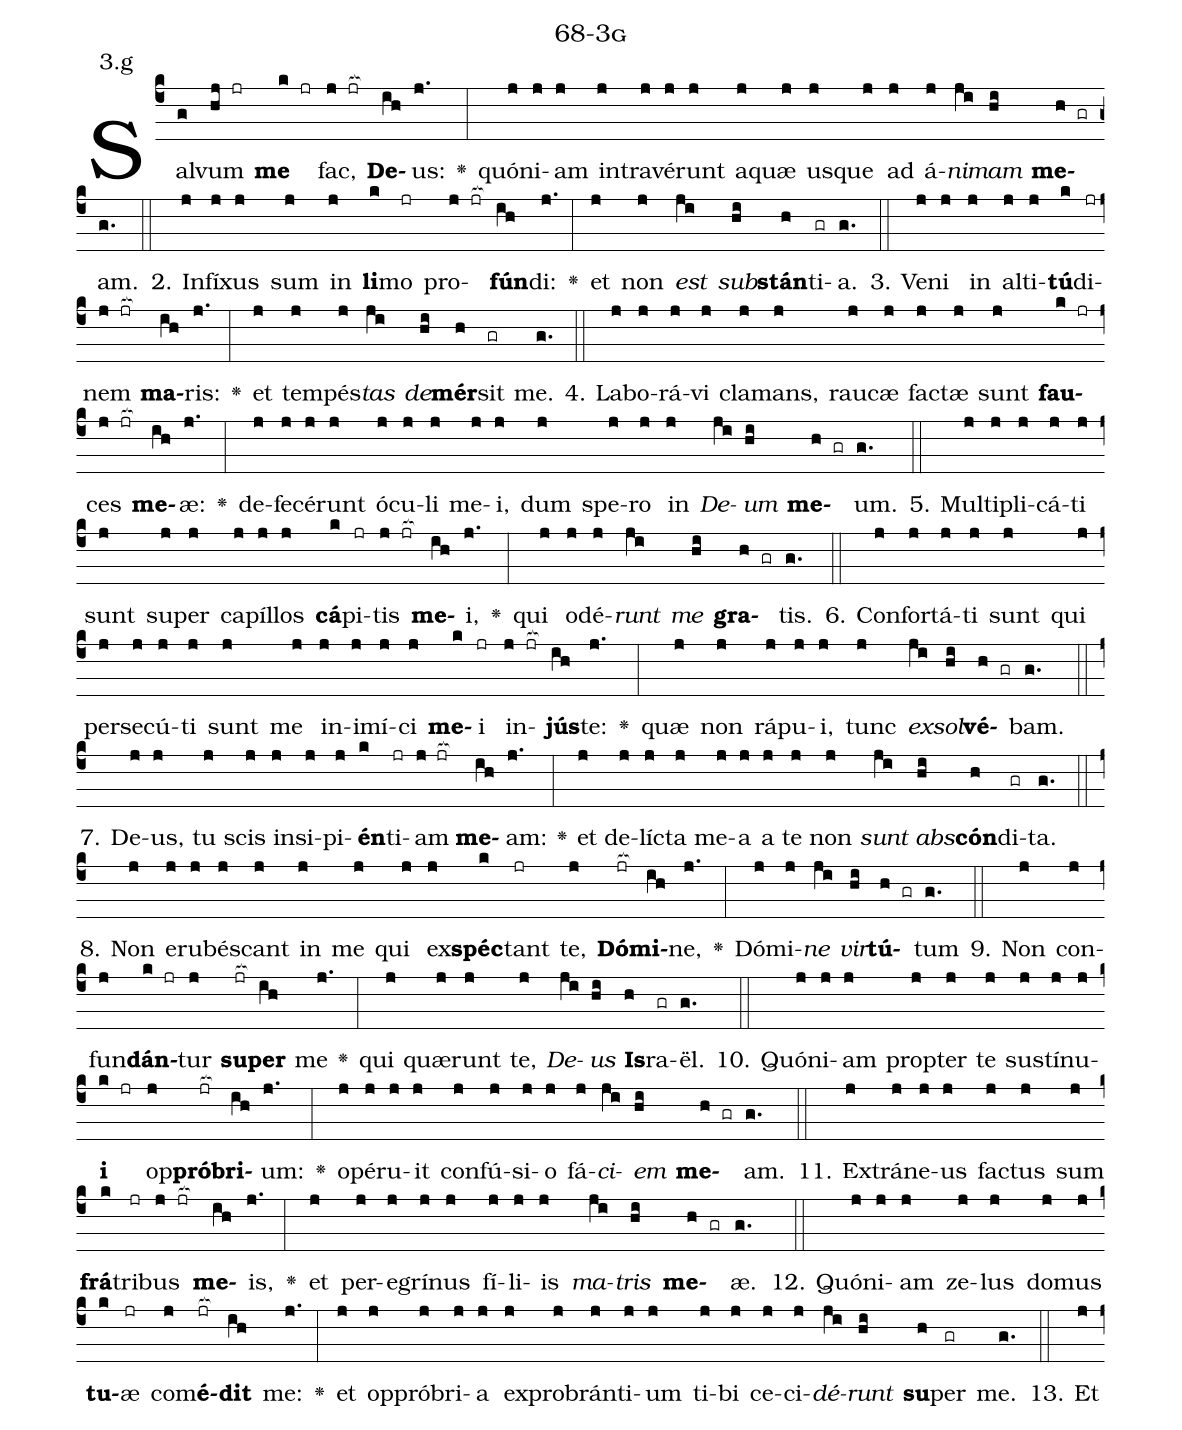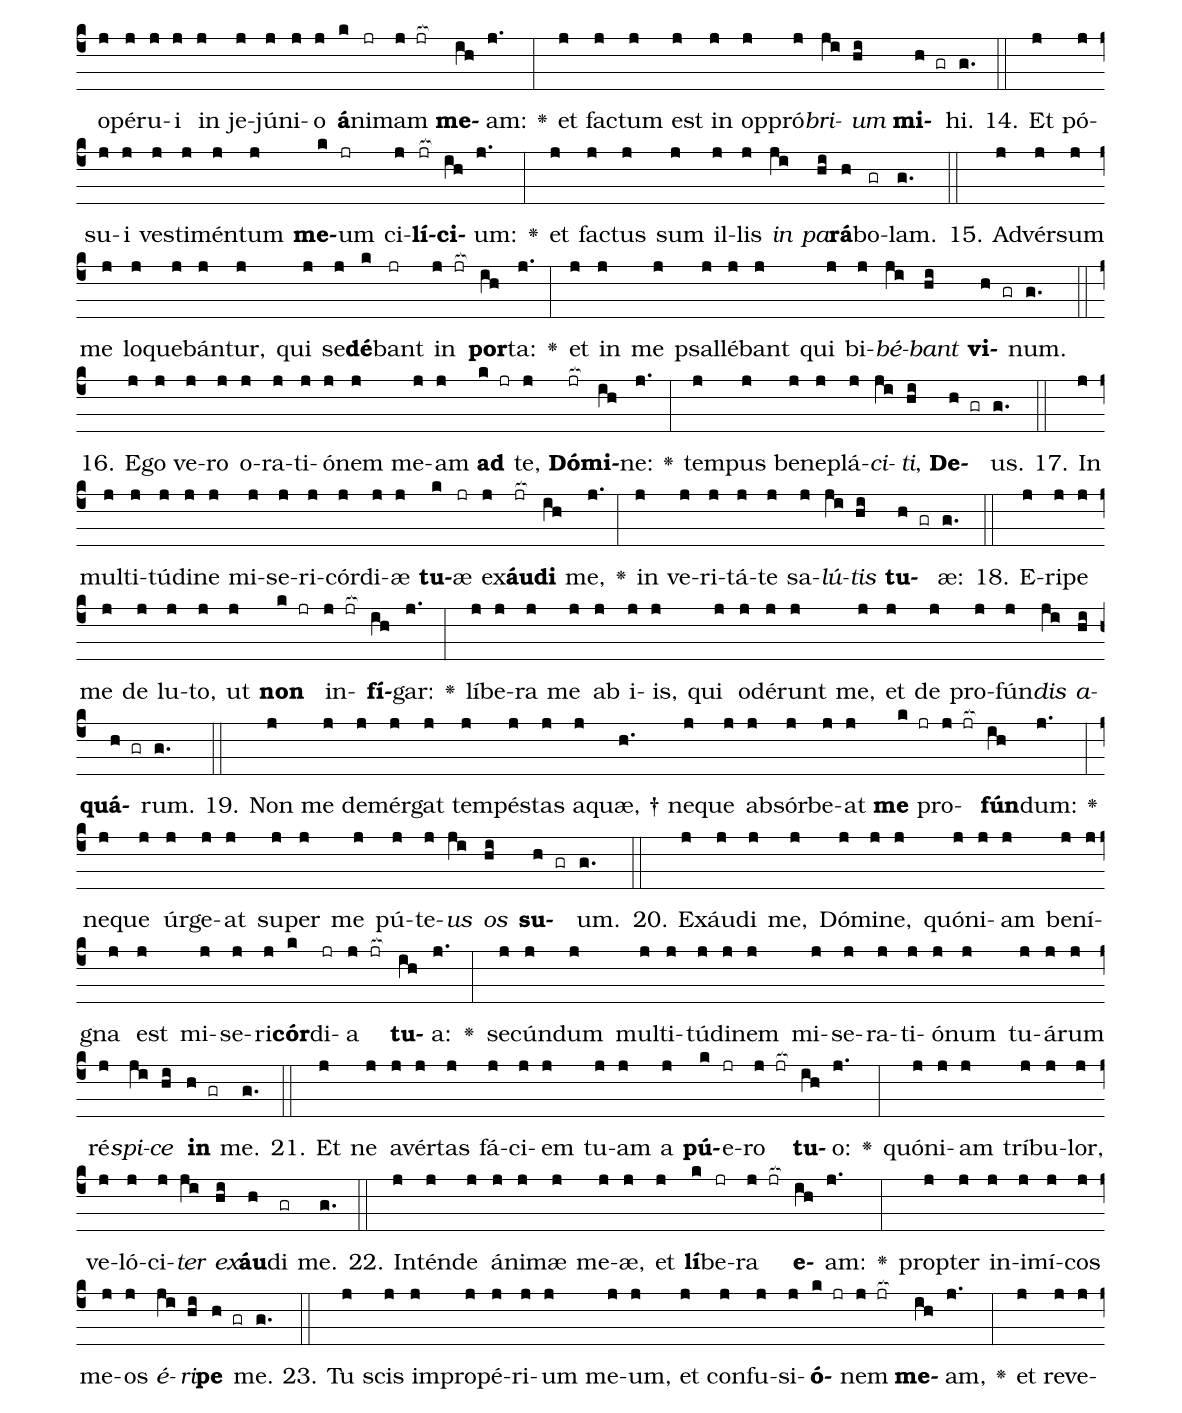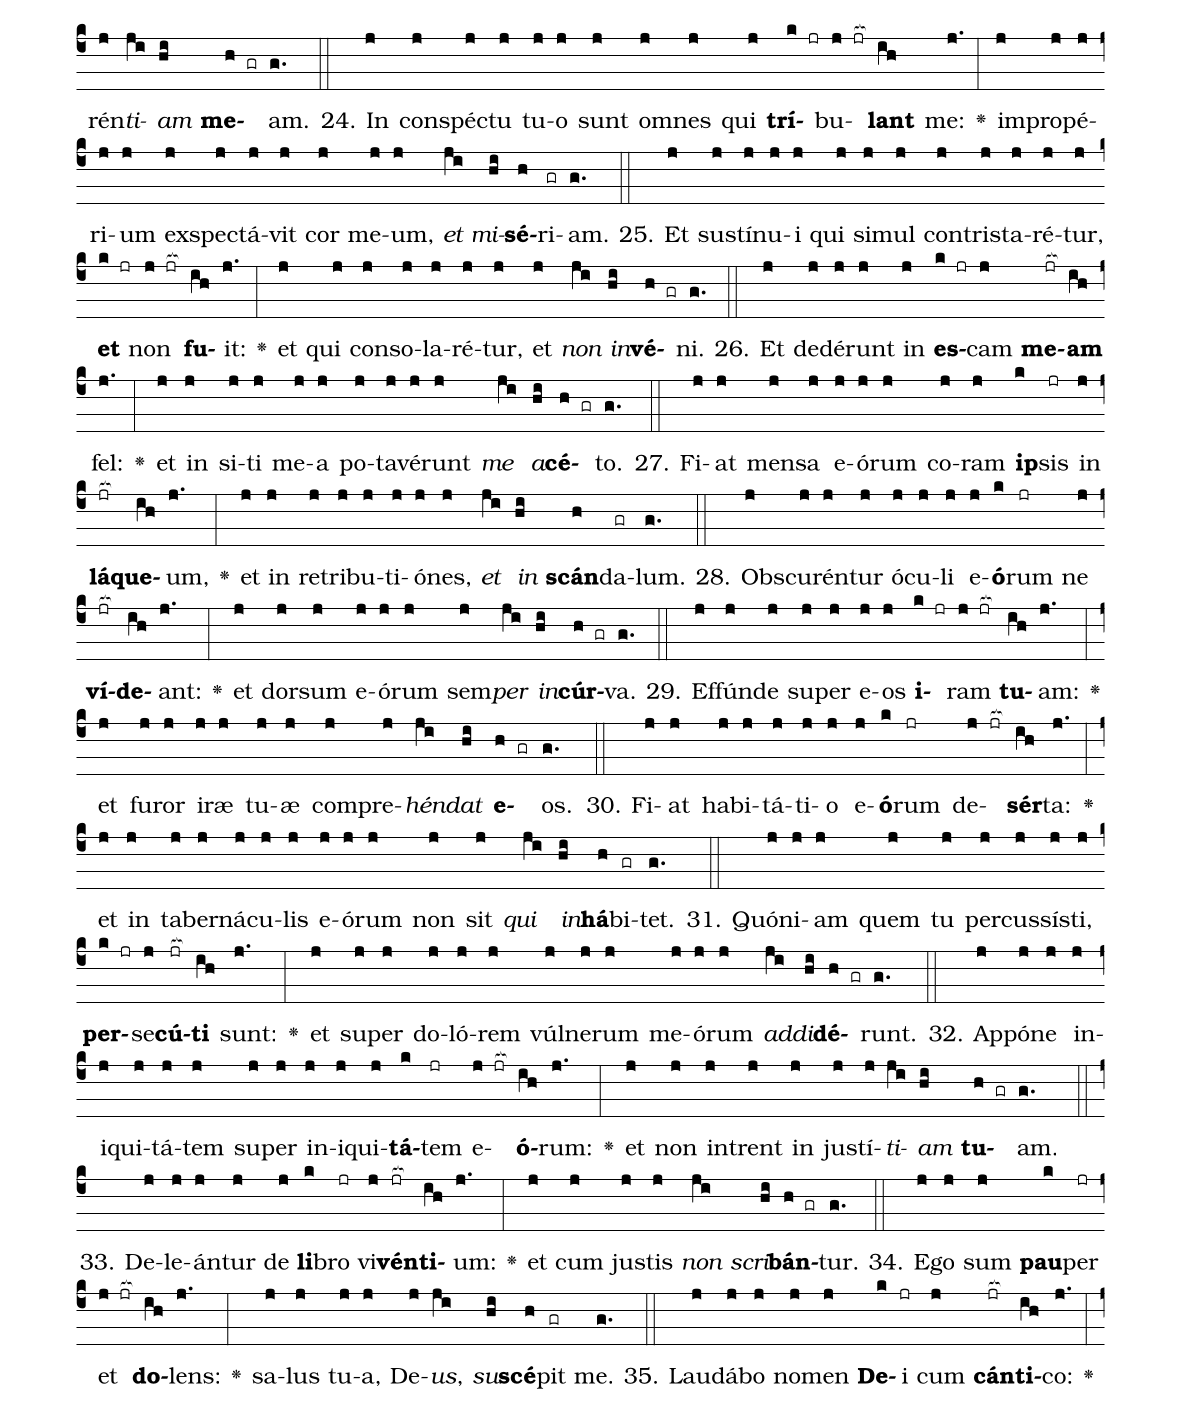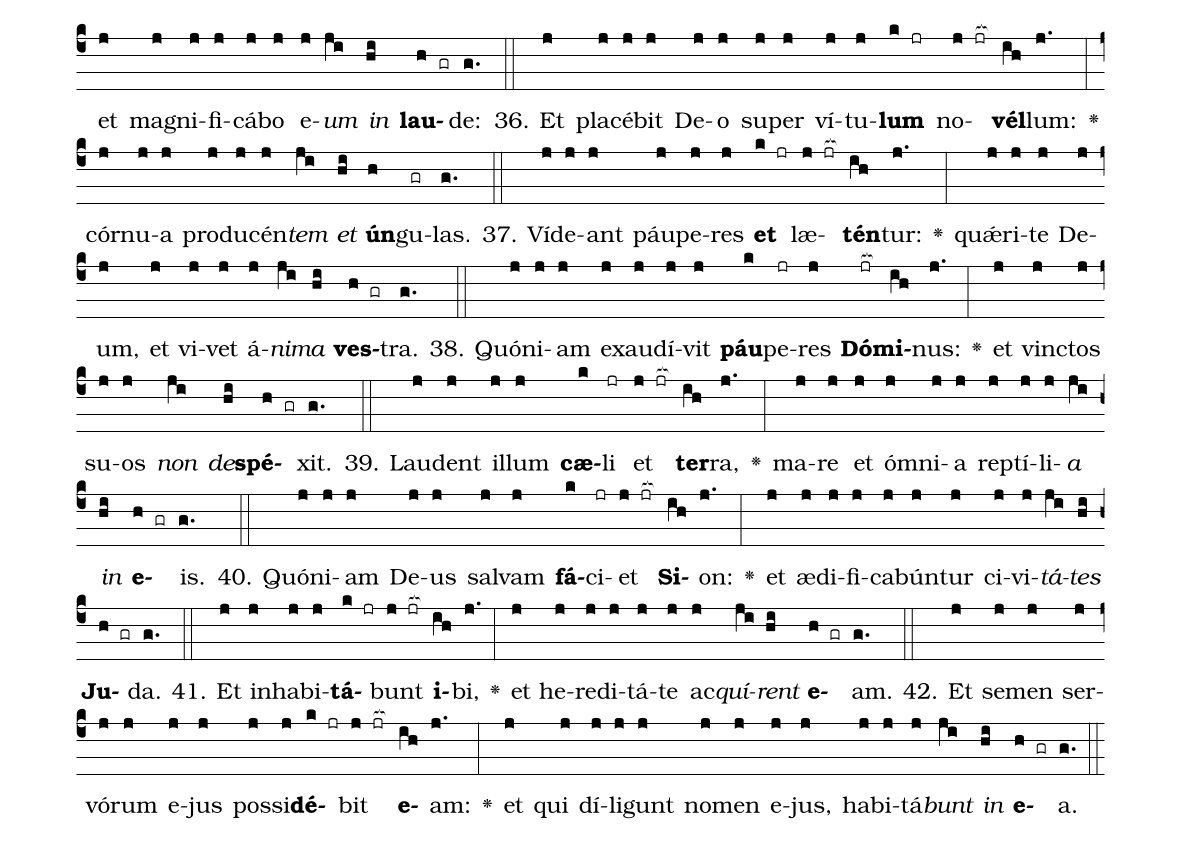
name: 68-3g;
annotation: 3.g;
%%
(c4)Sal(g)vum(hj jr) <b>me</b>(k jr) fac,(j jr[ocb:1{]) <b>De</b>(ih[ocb:0}])us:(j.) <v>\greheightstar</v>(:) quón(j)i(j)am(j) in(j)tra(j)vé(j)runt(j) a(j)quæ(j) us(j)que(j) ad(j) á(j)<i>ni</i>(ji)<i>mam</i>(hi) <b>me</b>(h gr)am.(g.) (::)
2. In(j)fí(j)xus(j) sum(j) in(j) <b>li</b>(k)mo(jr) pro(j jr[ocb:1{])<b>fún</b>(ih[ocb:0}])di:(j.) <v>\greheightstar</v>(:) et(j) non(j) <i>est</i>(ji) <i>sub</i>(hi)<b>stán</b>(h)ti(gr)a.(g.) (::)
3. Ve(j)ni(j) in(j) al(j)ti(j)<b>tú</b>(k)di(jr)nem(j jr[ocb:1{]) <b>ma</b>(ih[ocb:0}])ris:(j.) <v>\greheightstar</v>(:) et(j) tem(j)pés(j)<i>tas</i>(ji) <i>de</i>(hi)<b>mér</b>(h)sit(gr) me.(g.) (::)
4. La(j)bo(j)rá(j)vi(j) cla(j)mans,(j) rau(j)cæ(j) fac(j)tæ(j) sunt(j) <b>fau</b>(k jr)ces(j jr[ocb:1{]) <b>me</b>(ih[ocb:0}])æ:(j.) <v>\greheightstar</v>(:) de(j)fe(j)cé(j)runt(j) ó(j)cu(j)li(j) me(j)i,(j) dum(j) spe(j)ro(j) in(j) <i>De</i>(ji)<i>um</i>(hi) <b>me</b>(h gr)um.(g.) (::)
5. Mul(j)ti(j)pli(j)cá(j)ti(j) sunt(j) su(j)per(j) ca(j)píl(j)los(j) <b>cá</b>(k)pi(jr)tis(j jr[ocb:1{]) <b>me</b>(ih[ocb:0}])i,(j.) <v>\greheightstar</v>(:) qui(j) o(j)dé(j)<i>runt</i>(ji) <i>me</i>(hi) <b>gra</b>(h gr)tis.(g.) (::)
6. Con(j)for(j)tá(j)ti(j) sunt(j) qui(j) per(j)se(j)cú(j)ti(j) sunt(j) me(j) in(j)i(j)mí(j)ci(j) <b>me</b>(k)i(jr) in(j jr[ocb:1{])<b>jús</b>(ih[ocb:0}])te:(j.) <v>\greheightstar</v>(:) quæ(j) non(j) rá(j)pu(j)i,(j) tunc(j) <i>ex</i>(ji)<i>sol</i>(hi)<b>vé</b>(h gr)bam.(g.) (::)
7. De(j)us,(j) tu(j) scis(j) in(j)si(j)pi(j)<b>én</b>(k)ti(jr)am(j jr[ocb:1{]) <b>me</b>(ih[ocb:0}])am:(j.) <v>\greheightstar</v>(:) et(j) de(j)líc(j)ta(j) me(j)a(j) a(j) te(j) non(j) <i>sunt</i>(ji) <i>abs</i>(hi)<b>cón</b>(h)di(gr)ta.(g.) (::)
8. Non(j) e(j)ru(j)bés(j)cant(j) in(j) me(j) qui(j) ex(j)<b>spéc</b>(k)tant(jr) te,(j) <b>Dó</b>(jr[ocb:1{])<b>mi</b>(ih[ocb:0}])ne,(j.) <v>\greheightstar</v>(:) Dó(j)mi(j)<i>ne</i>(ji) <i>vir</i>(hi)<b>tú</b>(h gr)tum(g.) (::)
9. Non(j) con(j)fun(j)<b>dán</b>(k jr)tur(j) <b>su</b>(jr[ocb:1{])<b>per</b>(ih[ocb:0}]) me(j.) <v>\greheightstar</v>(:) qui(j) quæ(j)runt(j) te,(j) <i>De</i>(ji)<i>us</i>(hi) <b>Is</b>(h)ra(gr)ël.(g.) (::)
10. Quón(j)i(j)am(j) prop(j)ter(j) te(j) sus(j)tí(j)nu(j)<b>i</b>(k jr) op(j)<b>pró</b>(jr[ocb:1{])<b>bri</b>(ih[ocb:0}])um:(j.) <v>\greheightstar</v>(:) o(j)pé(j)ru(j)it(j) con(j)fú(j)si(j)o(j) fá(j)<i>ci</i>(ji)<i>em</i>(hi) <b>me</b>(h gr)am.(g.) (::)
11. Ex(j)trá(j)ne(j)us(j) fac(j)tus(j) sum(j) <b>frá</b>(k)tri(jr)bus(j jr[ocb:1{]) <b>me</b>(ih[ocb:0}])is,(j.) <v>\greheightstar</v>(:) et(j) per(j)e(j)grí(j)nus(j) fí(j)li(j)is(j) <i>ma</i>(ji)<i>tris</i>(hi) <b>me</b>(h gr)æ.(g.) (::)
12. Quón(j)i(j)am(j) ze(j)lus(j) do(j)mus(j) <b>tu</b>(k)æ(jr) com(j)<b>é</b>(jr[ocb:1{])<b>dit</b>(ih[ocb:0}]) me:(j.) <v>\greheightstar</v>(:) et(j) op(j)pró(j)bri(j)a(j) ex(j)pro(j)brán(j)ti(j)um(j) ti(j)bi(j) ce(j)ci(j)<i>dé</i>(ji)<i>runt</i>(hi) <b>su</b>(h)per(gr) me.(g.) (::)
13. Et(j) o(j)pé(j)ru(j)i(j) in(j) je(j)jú(j)ni(j)o(j) <b>á</b>(k)ni(jr)mam(j jr[ocb:1{]) <b>me</b>(ih[ocb:0}])am:(j.) <v>\greheightstar</v>(:) et(j) fac(j)tum(j) est(j) in(j) op(j)pró(j)<i>bri</i>(ji)<i>um</i>(hi) <b>mi</b>(h gr)hi.(g.) (::)
14. Et(j) pó(j)su(j)i(j) ves(j)ti(j)mén(j)tum(j) <b>me</b>(k)um(jr) ci(j)<b>lí</b>(jr[ocb:1{])<b>ci</b>(ih[ocb:0}])um:(j.) <v>\greheightstar</v>(:) et(j) fac(j)tus(j) sum(j) il(j)lis(j) <i>in</i>(ji) <i>pa</i>(hi)<b>rá</b>(h)bo(gr)lam.(g.) (::)
15. Ad(j)vér(j)sum(j) me(j) lo(j)que(j)bán(j)tur,(j) qui(j) se(j)<b>dé</b>(k)bant(jr) in(j jr[ocb:1{]) <b>por</b>(ih[ocb:0}])ta:(j.) <v>\greheightstar</v>(:) et(j) in(j) me(j) psal(j)lé(j)bant(j) qui(j) bi(j)<i>bé</i>(ji)<i>bant</i>(hi) <b>vi</b>(h gr)num.(g.) (::)
16. E(j)go(j) ve(j)ro(j) o(j)ra(j)ti(j)ó(j)nem(j) me(j)am(j) <b>ad</b>(k jr) te,(j) <b>Dó</b>(jr[ocb:1{])<b>mi</b>(ih[ocb:0}])ne:(j.) <v>\greheightstar</v>(:) tem(j)pus(j) be(j)ne(j)plá(j)<i>ci</i>(ji)<i>ti</i>,(hi) <b>De</b>(h gr)us.(g.) (::)
17. In(j) mul(j)ti(j)tú(j)di(j)ne(j) mi(j)se(j)ri(j)cór(j)di(j)æ(j) <b>tu</b>(k)æ(jr) ex(j)<b>áu</b>(jr[ocb:1{])<b>di</b>(ih[ocb:0}]) me,(j.) <v>\greheightstar</v>(:) in(j) ve(j)ri(j)tá(j)te(j) sa(j)<i>lú</i>(ji)<i>tis</i>(hi) <b>tu</b>(h gr)æ:(g.) (::)
18. E(j)ri(j)pe(j) me(j) de(j) lu(j)to,(j) ut(j) <b>non</b>(k jr) in(j jr[ocb:1{])<b>fí</b>(ih[ocb:0}])gar:(j.) <v>\greheightstar</v>(:) lí(j)be(j)ra(j) me(j) ab(j) i(j)is,(j) qui(j) o(j)dé(j)runt(j) me,(j) et(j) de(j) pro(j)fún(j)<i>dis</i>(ji) <i>a</i>(hi)<b>quá</b>(h gr)rum.(g.) (::)
19. Non(j) me(j) de(j)mér(j)gat(j) tem(j)pés(j)tas(j) a(j)quæ, †(h.) ne(j)que(j) ab(j)sór(j)be(j)at(j) <b>me</b>(k jr) pro(j jr[ocb:1{])<b>fún</b>(ih[ocb:0}])dum:(j.) <v>\greheightstar</v>(:) ne(j)que(j) úr(j)ge(j)at(j) su(j)per(j) me(j) pú(j)te(j)<i>us</i>(ji) <i>os</i>(hi) <b>su</b>(h gr)um.(g.) (::)
20. Ex(j)áu(j)di(j) me,(j) Dó(j)mi(j)ne,(j) quón(j)i(j)am(j) be(j)ní(j)gna(j) est(j) mi(j)se(j)ri(j)<b>cór</b>(k)di(jr)a(j jr[ocb:1{]) <b>tu</b>(ih[ocb:0}])a:(j.) <v>\greheightstar</v>(:) se(j)cún(j)dum(j) mul(j)ti(j)tú(j)di(j)nem(j) mi(j)se(j)ra(j)ti(j)ó(j)num(j) tu(j)á(j)rum(j) ré(j)<i>spi</i>(ji)<i>ce</i>(hi) <b>in</b>(h gr) me.(g.) (::)
21. Et(j) ne(j) a(j)vér(j)tas(j) fá(j)ci(j)em(j) tu(j)am(j) a(j) <b>pú</b>(k)e(jr)ro(j jr[ocb:1{]) <b>tu</b>(ih[ocb:0}])o:(j.) <v>\greheightstar</v>(:) quón(j)i(j)am(j) trí(j)bu(j)lor,(j) ve(j)ló(j)ci(j)<i>ter</i>(ji) <i>ex</i>(hi)<b>áu</b>(h)di(gr) me.(g.) (::)
22. In(j)tén(j)de(j) á(j)ni(j)mæ(j) me(j)æ,(j) et(j) <b>lí</b>(k)be(jr)ra(j jr[ocb:1{]) <b>e</b>(ih[ocb:0}])am:(j.) <v>\greheightstar</v>(:) prop(j)ter(j) in(j)i(j)mí(j)cos(j) me(j)os(j) <i>é</i>(ji)<i>ri</i>(hi)<b>pe</b>(h gr) me.(g.) (::)
23. Tu(j) scis(j) im(j)pro(j)pé(j)ri(j)um(j) me(j)um,(j) et(j) con(j)fu(j)si(j)<b>ó</b>(k jr)nem(j jr[ocb:1{]) <b>me</b>(ih[ocb:0}])am,(j.) <v>\greheightstar</v>(:) et(j) re(j)ve(j)rén(j)<i>ti</i>(ji)<i>am</i>(hi) <b>me</b>(h gr)am.(g.) (::)
24. In(j) con(j)spéc(j)tu(j) tu(j)o(j) sunt(j) om(j)nes(j) qui(j) <b>trí</b>(k jr)bu(j jr[ocb:1{])<b>lant</b>(ih[ocb:0}]) me:(j.) <v>\greheightstar</v>(:) im(j)pro(j)pé(j)ri(j)um(j) ex(j)spec(j)tá(j)vit(j) cor(j) me(j)um,(j) <i>et</i>(ji) <i>mi</i>(hi)<b>sé</b>(h)ri(gr)am.(g.) (::)
25. Et(j) sus(j)tí(j)nu(j)i(j) qui(j) si(j)mul(j) con(j)tris(j)ta(j)ré(j)tur,(j) <b>et</b>(k jr) non(j jr[ocb:1{]) <b>fu</b>(ih[ocb:0}])it:(j.) <v>\greheightstar</v>(:) et(j) qui(j) con(j)so(j)la(j)ré(j)tur,(j) et(j) <i>non</i>(ji) <i>in</i>(hi)<b>vé</b>(h gr)ni.(g.) (::)
26. Et(j) de(j)dé(j)runt(j) in(j) <b>es</b>(k jr)cam(j) <b>me</b>(jr[ocb:1{])<b>am</b>(ih[ocb:0}]) fel:(j.) <v>\greheightstar</v>(:) et(j) in(j) si(j)ti(j) me(j)a(j) po(j)ta(j)vé(j)runt(j) <i>me</i>(ji) <i>a</i>(hi)<b>cé</b>(h gr)to.(g.) (::)
27. Fi(j)at(j) men(j)sa(j) e(j)ó(j)rum(j) co(j)ram(j) <b>ip</b>(k)sis(jr) in(j) <b>lá</b>(jr[ocb:1{])<b>que</b>(ih[ocb:0}])um,(j.) <v>\greheightstar</v>(:) et(j) in(j) re(j)tri(j)bu(j)ti(j)ó(j)nes,(j) <i>et</i>(ji) <i>in</i>(hi) <b>scán</b>(h)da(gr)lum.(g.) (::)
28. Obs(j)cu(j)rén(j)tur(j) ó(j)cu(j)li(j) e(j)<b>ó</b>(k)rum(jr) ne(j) <b>ví</b>(jr[ocb:1{])<b>de</b>(ih[ocb:0}])ant:(j.) <v>\greheightstar</v>(:) et(j) dor(j)sum(j) e(j)ó(j)rum(j) sem(j)<i>per</i>(ji) <i>in</i>(hi)<b>cúr</b>(h gr)va.(g.) (::)
29. Ef(j)fún(j)de(j) su(j)per(j) e(j)os(j) <b>i</b>(k jr)ram(j jr[ocb:1{]) <b>tu</b>(ih[ocb:0}])am:(j.) <v>\greheightstar</v>(:) et(j) fu(j)ror(j) i(j)ræ(j) tu(j)æ(j) com(j)pre(j)<i>hén</i>(ji)<i>dat</i>(hi) <b>e</b>(h gr)os.(g.) (::)
30. Fi(j)at(j) ha(j)bi(j)tá(j)ti(j)o(j) e(j)<b>ó</b>(k)rum(jr) de(j jr[ocb:1{])<b>sér</b>(ih[ocb:0}])ta:(j.) <v>\greheightstar</v>(:) et(j) in(j) ta(j)ber(j)ná(j)cu(j)lis(j) e(j)ó(j)rum(j) non(j) sit(j) <i>qui</i>(ji) <i>in</i>(hi)<b>há</b>(h)bi(gr)tet.(g.) (::)
31. Quón(j)i(j)am(j) quem(j) tu(j) per(j)cus(j)sís(j)ti,(j) <b>per</b>(k jr)se(j)<b>cú</b>(jr[ocb:1{])<b>ti</b>(ih[ocb:0}]) sunt:(j.) <v>\greheightstar</v>(:) et(j) su(j)per(j) do(j)ló(j)rem(j) vúl(j)ne(j)rum(j) me(j)ó(j)rum(j) <i>ad</i>(ji)<i>di</i>(hi)<b>dé</b>(h gr)runt.(g.) (::)
32. Ap(j)pó(j)ne(j) in(j)i(j)qui(j)tá(j)tem(j) su(j)per(j) in(j)i(j)qui(j)<b>tá</b>(k)tem(jr) e(j jr[ocb:1{])<b>ó</b>(ih[ocb:0}])rum:(j.) <v>\greheightstar</v>(:) et(j) non(j) in(j)trent(j) in(j) jus(j)tí(j)<i>ti</i>(ji)<i>am</i>(hi) <b>tu</b>(h gr)am.(g.) (::)
33. De(j)le(j)án(j)tur(j) de(j) <b>li</b>(k)bro(jr) vi(j)<b>vén</b>(jr[ocb:1{])<b>ti</b>(ih[ocb:0}])um:(j.) <v>\greheightstar</v>(:) et(j) cum(j) jus(j)tis(j) <i>non</i>(ji) <i>scri</i>(hi)<b>bán</b>(h gr)tur.(g.) (::)
34. E(j)go(j) sum(j) <b>pau</b>(k)per(jr) et(j jr[ocb:1{]) <b>do</b>(ih[ocb:0}])lens:(j.) <v>\greheightstar</v>(:) sa(j)lus(j) tu(j)a,(j) De(j)<i>us</i>,(ji) <i>su</i>(hi)<b>scé</b>(h)pit(gr) me.(g.) (::)
35. Lau(j)dá(j)bo(j) no(j)men(j) <b>De</b>(k)i(jr) cum(j) <b>cán</b>(jr[ocb:1{])<b>ti</b>(ih[ocb:0}])co:(j.) <v>\greheightstar</v>(:) et(j) ma(j)gni(j)fi(j)cá(j)bo(j) e(j)<i>um</i>(ji) <i>in</i>(hi) <b>lau</b>(h gr)de:(g.) (::)
36. Et(j) pla(j)cé(j)bit(j) De(j)o(j) su(j)per(j) ví(j)tu(j)<b>lum</b>(k jr) no(j jr[ocb:1{])<b>vél</b>(ih[ocb:0}])lum:(j.) <v>\greheightstar</v>(:) cór(j)nu(j)a(j) pro(j)du(j)cén(j)<i>tem</i>(ji) <i>et</i>(hi) <b>ún</b>(h)gu(gr)las.(g.) (::)
37. Ví(j)de(j)ant(j) páu(j)pe(j)res(j) <b>et</b>(k jr) læ(j jr[ocb:1{])<b>tén</b>(ih[ocb:0}])tur:(j.) <v>\greheightstar</v>(:) quǽ(j)ri(j)te(j) De(j)um,(j) et(j) vi(j)vet(j) á(j)<i>ni</i>(ji)<i>ma</i>(hi) <b>ves</b>(h gr)tra.(g.) (::)
38. Quón(j)i(j)am(j) ex(j)au(j)dí(j)vit(j) <b>páu</b>(k)pe(jr)res(j) <b>Dó</b>(jr[ocb:1{])<b>mi</b>(ih[ocb:0}])nus:(j.) <v>\greheightstar</v>(:) et(j) vinc(j)tos(j) su(j)os(j) <i>non</i>(ji) <i>de</i>(hi)<b>spé</b>(h gr)xit.(g.) (::)
39. Lau(j)dent(j) il(j)lum(j) <b>cæ</b>(k)li(jr) et(j jr[ocb:1{]) <b>ter</b>(ih[ocb:0}])ra,(j.) <v>\greheightstar</v>(:) ma(j)re(j) et(j) óm(j)ni(j)a(j) rep(j)tí(j)li(j)<i>a</i>(ji) <i>in</i>(hi) <b>e</b>(h gr)is.(g.) (::)
40. Quón(j)i(j)am(j) De(j)us(j) sal(j)vam(j) <b>fá</b>(k)ci(jr)et(j jr[ocb:1{]) <b>Si</b>(ih[ocb:0}])on:(j.) <v>\greheightstar</v>(:) et(j) æ(j)di(j)fi(j)ca(j)bún(j)tur(j) ci(j)vi(j)<i>tá</i>(ji)<i>tes</i>(hi) <b>Ju</b>(h gr)da.(g.) (::)
41. Et(j) in(j)ha(j)bi(j)<b>tá</b>(k jr)bunt(j jr[ocb:1{]) <b>i</b>(ih[ocb:0}])bi,(j.) <v>\greheightstar</v>(:) et(j) he(j)re(j)di(j)tá(j)te(j) ac(j)<i>quí</i>(ji)<i>rent</i>(hi) <b>e</b>(h gr)am.(g.) (::)
42. Et(j) se(j)men(j) ser(j)vó(j)rum(j) e(j)jus(j) pos(j)si(j)<b>dé</b>(k jr)bit(j jr[ocb:1{]) <b>e</b>(ih[ocb:0}])am:(j.) <v>\greheightstar</v>(:) et(j) qui(j) dí(j)li(j)gunt(j) no(j)men(j) e(j)jus,(j) ha(j)bi(j)tá(j)<i>bunt</i>(ji) <i>in</i>(hi) <b>e</b>(h gr)a.(g.) (::)
